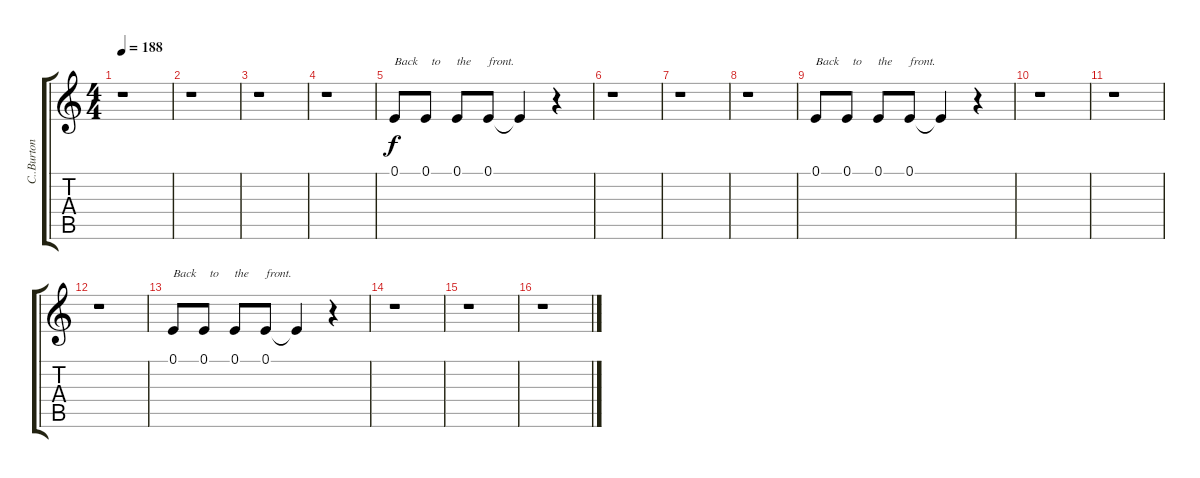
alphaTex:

\track ("C..Burton - Bckg. vocals" "C..Burton ") {instrument tenorsax}
\staff {score tabs}
\tuning (E4 B3 G3 D3 A2 E2) {hide}
\ts (4 4)
\tempo 188
\clef g2
\ks c
r.1{dy f} |
r.1 |
r.1 |
r.1 |
0.1.8{txt "Back"} 0.1.8{txt "  to "} 0.1.8{txt "the"} 0.1.8{txt "front."} 0.1{t}.4 r.4 |
r.1 |
r.1 |
r.1 |
0.1.8{txt "Back"} 0.1.8{txt "  to "} 0.1.8{txt "the"} 0.1.8{txt "front."} 0.1{t}.4 r.4 |
r.1 |
r.1 |
r.1 |
0.1.8{txt "Back"} 0.1.8{txt "  to "} 0.1.8{txt "the"} 0.1.8{txt "front."} 0.1{t}.4 r.4 |
r.1 |
r.1 |
r.1
